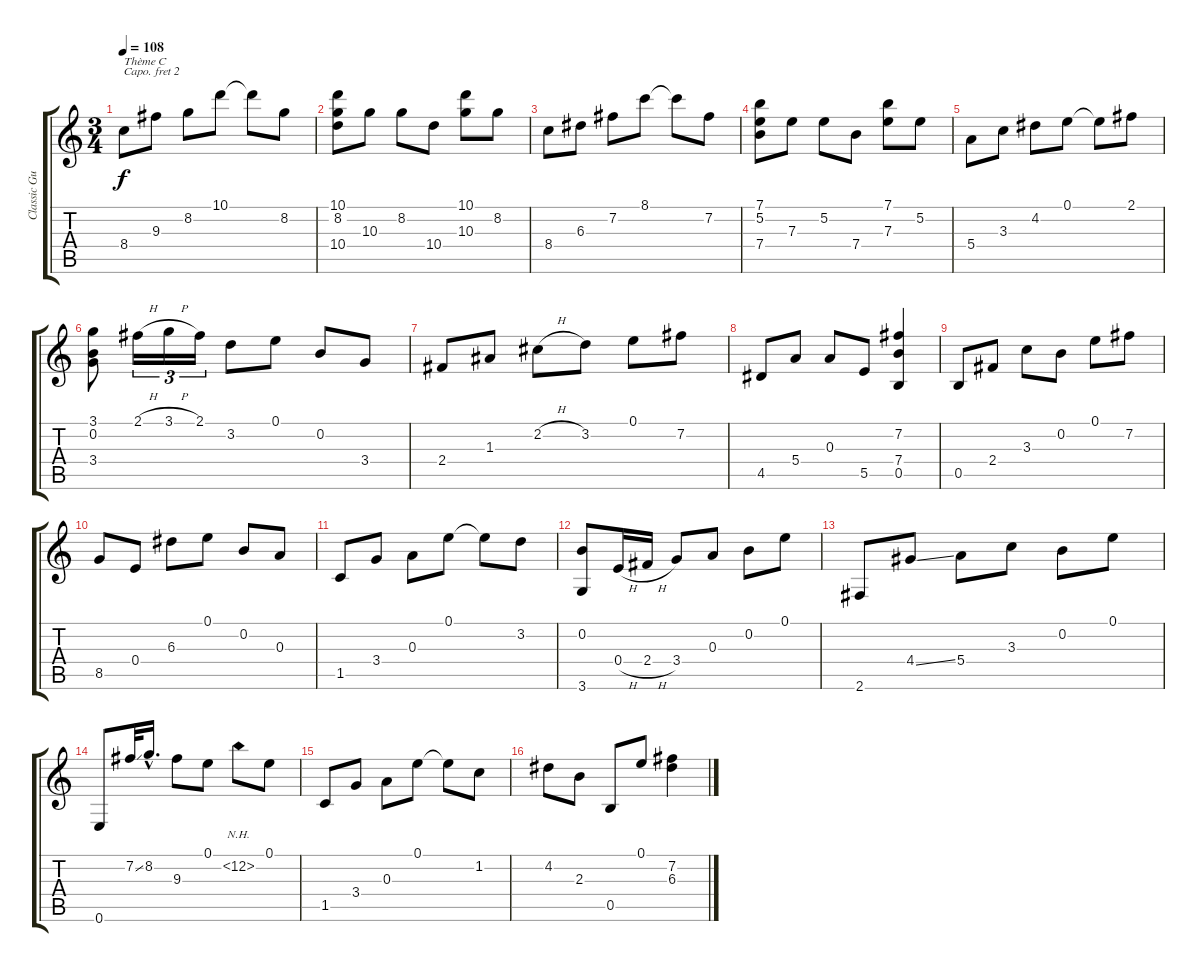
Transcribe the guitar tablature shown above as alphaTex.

\track ("Classic Guitar" "Classic Gu") {instrument acousticguitarnylon}
\staff {score tabs}
\capo 2
\tuning (D4 A3 G3 D3 A2 D2) {hide}
\ts (3 4)
\tempo 108
\clef g2
\ks c
8.4.8{txt "Thème C" dy f} 9.3.8 8.2.8 10.1.8 10.1{t}.8 8.2.8 |
(10.1 8.2 10.4).8 10.3.8 8.2.8 10.4.8 (10.1 10.3).8 8.2.8 |
8.4.8 6.3.8 7.2.8 8.1.8 8.1{t}.8 7.2.8 |
(7.1 5.2 7.4).8 7.3.8 5.2.8 7.4.8 (7.1 7.3).8 5.2.8 |
5.4.8 3.3.8 4.2.8 0.1.8 0.1{t}.8 2.1.8 |
(3.1 0.2 3.4).8 2.1{h}.16{tu (3 2)} 3.1{h}.16{tu (3 2)} 2.1.16{tu (3 2)} 3.2.8 0.1.8 0.2.8 3.4.8 |
2.4.8 1.3.8 2.2{h}.8 3.2.8 0.1.8 7.2.8 |
4.5.8 5.4.8 0.3.8 5.5.8 (7.2 7.4 0.5).4 |
0.5.8 2.4.8 3.3.8 0.2.8 0.1.8 7.2.8 |
8.5.8 0.4.8 6.3.8 0.1.8 0.2.8 0.3.8 |
1.5.8 3.4.8 0.3.8 0.1.8 0.1{t}.8 3.2.8 |
(0.2 3.6).8 0.4{h}.16 2.4{h}.16 3.4.8 0.3.8 0.2.8 0.1.8 |
2.6.8 4.4{ss}.8 5.4.8 3.3.8 0.2.8 0.1.8 |
0.6.8 7.2{ss}.32 8.2{hac}.16{d} 9.3.8 0.1.8 12.2{nh}.8 0.1.8 |
1.5.8 3.4.8 0.3.8 0.1.8 0.1{t}.8 1.2.8 |
4.2.8 2.3.8 0.5.8 0.1.8 (7.2 6.3).4
